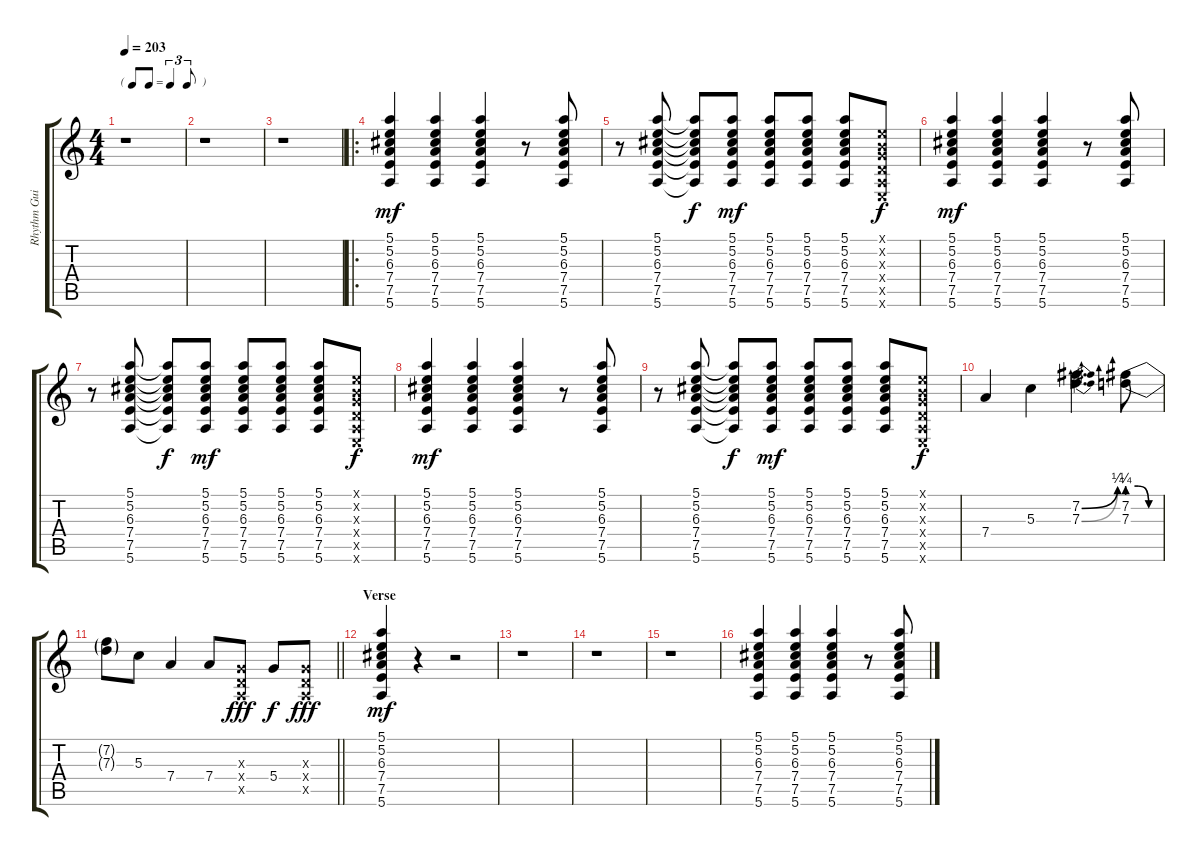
\track ("Rhythm Guitar" "Rhythm Gui") {instrument overdrivenguitar}
\staff {score tabs}
\tuning (E4 B3 G3 D3 A2 E2) {hide}
\ts (4 4)
\tf triplet8th
\tempo 203
\clef g2
\ks c
r.1{dy mf} |
r.1 |
r.1 |
\ro
(5.1 5.2 6.3 7.4 7.5 5.6).4 (5.1 5.2 6.3 7.4 7.5 5.6).4 (5.1 5.2 6.3 7.4 7.5 5.6).4 r.8 (5.1 5.2 6.3 7.4 7.5 5.6).8 |
r.8 (5.1 5.2 6.3 7.4 7.5 5.6).8 (5.1{t} 5.2{t} 6.3{t} 7.4{t} 7.5{t} 5.6{t}).8{dy f} (5.1 5.2 6.3 7.4 7.5 5.6).8{dy mf} (5.1 5.2 6.3 7.4 7.5 5.6).8 (5.1 5.2 6.3 7.4 7.5 5.6).8 (5.1 5.2 6.3 7.4 7.5 5.6).8 (0.1{x} 0.2{x} 0.3{x} 0.4{x} 0.5{x} 0.6{x}).8{dy f} |
(5.1 5.2 6.3 7.4 7.5 5.6).4{dy mf} (5.1 5.2 6.3 7.4 7.5 5.6).4 (5.1 5.2 6.3 7.4 7.5 5.6).4 r.8 (5.1 5.2 6.3 7.4 7.5 5.6).8 |
r.8 (5.1 5.2 6.3 7.4 7.5 5.6).8 (5.1{t} 5.2{t} 6.3{t} 7.4{t} 7.5{t} 5.6{t}).8{dy f} (5.1 5.2 6.3 7.4 7.5 5.6).8{dy mf} (5.1 5.2 6.3 7.4 7.5 5.6).8 (5.1 5.2 6.3 7.4 7.5 5.6).8 (5.1 5.2 6.3 7.4 7.5 5.6).8 (0.1{x} 0.2{x} 0.3{x} 0.4{x} 0.5{x} 0.6{x}).8{dy f} |
(5.1 5.2 6.3 7.4 7.5 5.6).4{dy mf} (5.1 5.2 6.3 7.4 7.5 5.6).4 (5.1 5.2 6.3 7.4 7.5 5.6).4 r.8 (5.1 5.2 6.3 7.4 7.5 5.6).8 |
r.8 (5.1 5.2 6.3 7.4 7.5 5.6).8 (5.1{t} 5.2{t} 6.3{t} 7.4{t} 7.5{t} 5.6{t}).8{dy f} (5.1 5.2 6.3 7.4 7.5 5.6).8{dy mf} (5.1 5.2 6.3 7.4 7.5 5.6).8 (5.1 5.2 6.3 7.4 7.5 5.6).8 (5.1 5.2 6.3 7.4 7.5 5.6).8 (0.1{x} 0.2{x} 0.3{x} 0.4{x} 0.5{x} 0.6{x}).8{dy f} |
7.4.4 5.3.4 (7.2{be (bend 0 0 60 1)} 7.3{be (bend 0 0 60 1)}).4{d} (7.2{be (custom 0 1 20 1 40 0 60 0)} 7.3{be (custom 0 1 20 1 40 0 60 0)}).8 |
\barLineRight lightlight
(7.2{t} 7.3{t}).8 5.3.8 7.4.4 7.4.8 (0.3{x} 0.4{x} 0.5{x}).8{dy fff} 5.4.8{dy f} (0.3{x} 0.4{x} 0.5{x}).8{dy fff} |
\section ("" "Verse")
(5.1 5.2 6.3 7.4 7.5 5.6).4{dy mf} r.4 r.2 |
r.1 |
r.1 |
r.1 |
(5.1 5.2 6.3 7.4 7.5 5.6).4 (5.1 5.2 6.3 7.4 7.5 5.6).4 (5.1 5.2 6.3 7.4 7.5 5.6).4 r.8 (5.1 5.2 6.3 7.4 7.5 5.6).8
